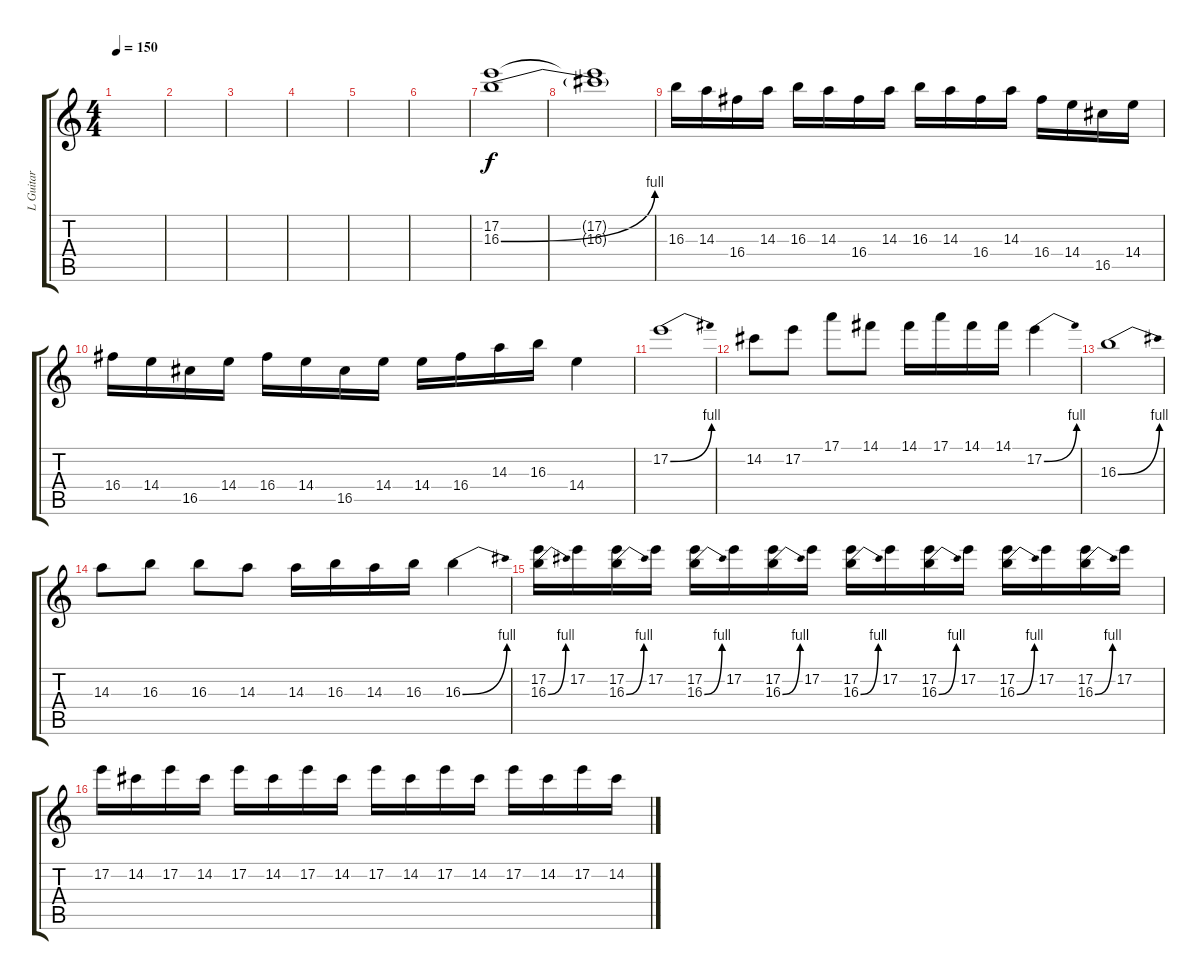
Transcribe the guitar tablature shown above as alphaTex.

\track ("L Guitar" "L Guitar") {instrument overdrivenguitar}
\staff {score tabs}
\tuning (E4 B3 G3 D3 A2 E2) {hide}
\ts (4 4)
\tempo 150
\clef g2
\ks c
|
|
|
|
|
|
(17.2 16.3{be (bend 0 0 60 4)}).1 |
(17.2{t} 16.3{t}).1 |
16.3.16 14.3.16 16.4.16 14.3.16 16.3.16 14.3.16 16.4.16 14.3.16 16.3.16 14.3.16 16.4.16 14.3.16 16.4.16 14.4.16 16.5.16 14.4.16 |
16.4.16 14.4.16 16.5.16 14.4.16 16.4.16 14.4.16 16.5.16 14.4.16 14.4.16 16.4.16 14.3.16 16.3.16 14.4.4 |
17.2{be (bend 0 0 60 4)}.1 |
14.2.8 17.2.8 17.1.8 14.1.8 14.1.16 17.1.16 14.1.16 14.1.16 17.2{be (bend 0 0 60 4)}.4 |
16.3{be (bend 0 0 60 4)}.1 |
14.3.8 16.3.8 16.3.8 14.3.8 14.3.16 16.3.16 14.3.16 16.3.16 16.3{be (bend 0 0 60 4)}.4 |
(17.2 16.3{be (bend 0 0 60 4)}).16 17.2.16 (17.2 16.3{be (bend 0 0 60 4)}).16 17.2.16 (17.2 16.3{be (bend 0 0 60 4)}).16 17.2.16 (17.2 16.3{be (bend 0 0 60 4)}).16 17.2.16 (17.2 16.3{be (bend 0 0 60 4)}).16 17.2.16 (17.2 16.3{be (bend 0 0 60 4)}).16 17.2.16 (17.2 16.3{be (bend 0 0 60 4)}).16 17.2.16 (17.2 16.3{be (bend 0 0 60 4)}).16 17.2.16 |
17.2.16 14.2.16 17.2.16 14.2.16 17.2.16 14.2.16 17.2.16 14.2.16 17.2.16 14.2.16 17.2.16 14.2.16 17.2.16 14.2.16 17.2.16 14.2.16
